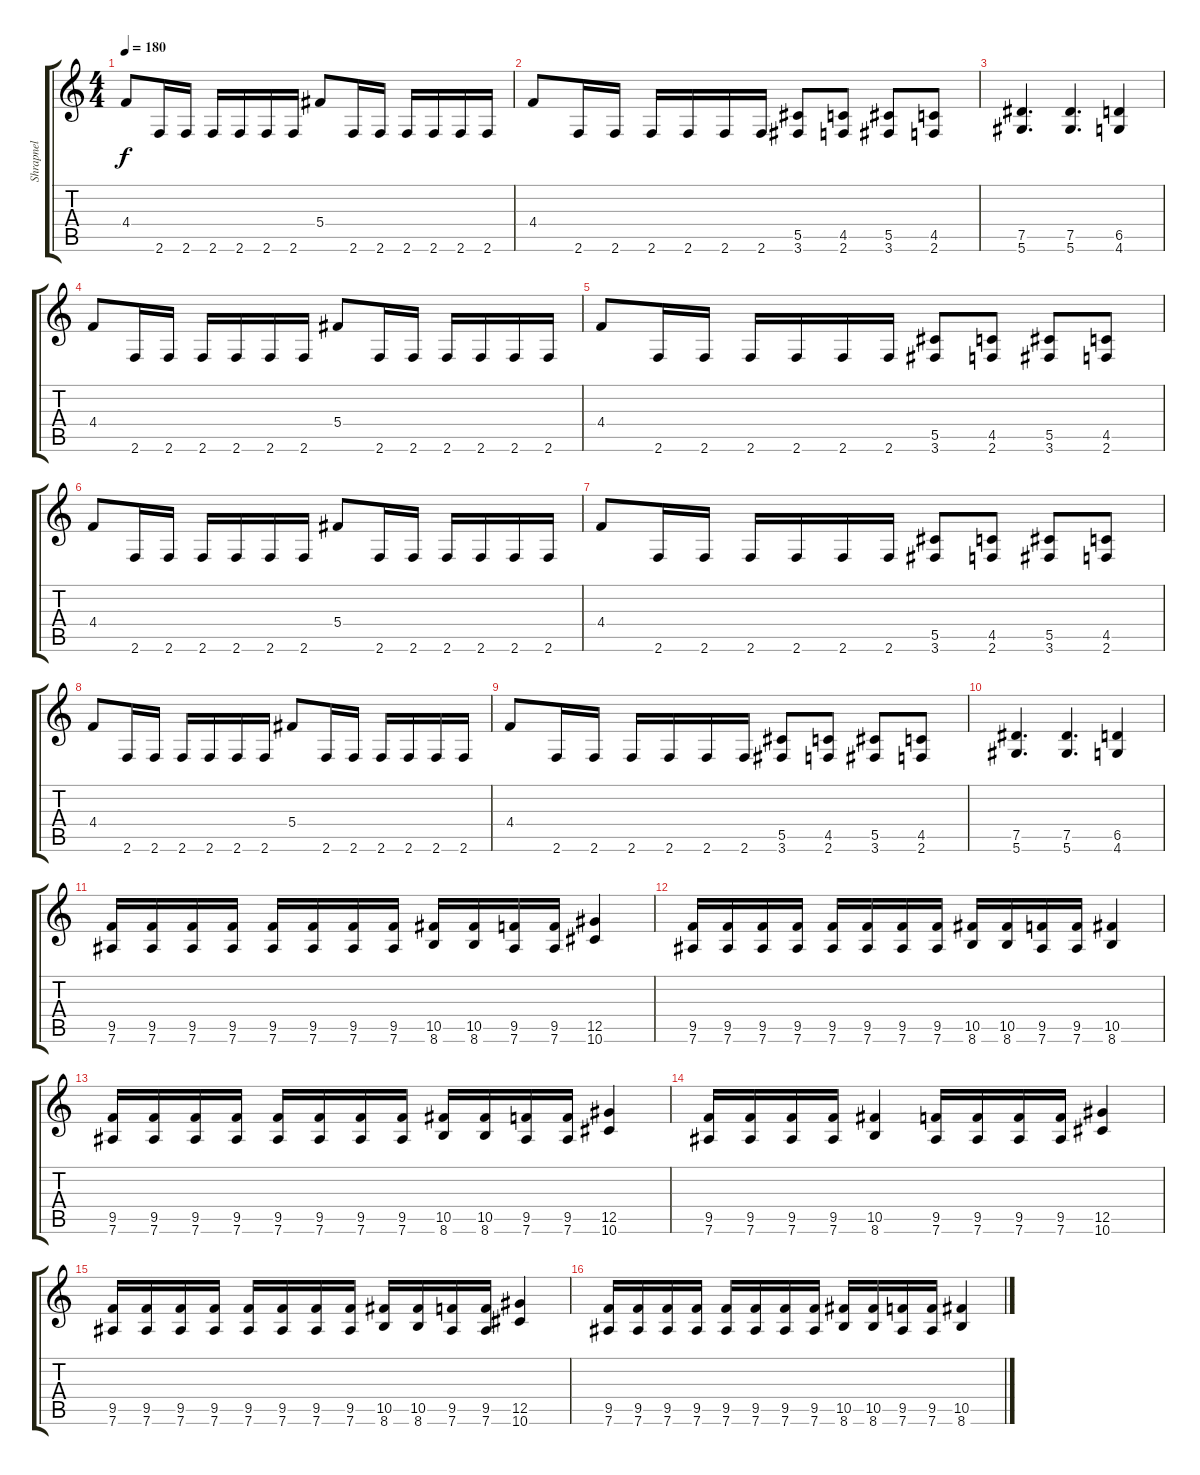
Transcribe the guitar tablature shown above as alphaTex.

\track ("Shrapnel" "Shrapnel") {instrument distortionguitar}
\staff {score tabs}
\tuning (Eb4 Bb3 Gb3 Db3 Ab2 Eb2) {hide}
\ts (4 4)
\tempo 180
\clef g2
\ks c
4.4.8{dy f} 2.6.16 2.6.16 2.6.16 2.6.16 2.6.16 2.6.16 5.4.8 2.6.16 2.6.16 2.6.16 2.6.16 2.6.16 2.6.16 |
4.4.8 2.6.16 2.6.16 2.6.16 2.6.16 2.6.16 2.6.16 (5.5 3.6).8 (4.5 2.6).8 (5.5 3.6).8 (4.5 2.6).8 |
(7.5 5.6).4{d} (7.5 5.6).4{d} (6.5 4.6).4 |
4.4.8 2.6.16 2.6.16 2.6.16 2.6.16 2.6.16 2.6.16 5.4.8 2.6.16 2.6.16 2.6.16 2.6.16 2.6.16 2.6.16 |
4.4.8 2.6.16 2.6.16 2.6.16 2.6.16 2.6.16 2.6.16 (5.5 3.6).8 (4.5 2.6).8 (5.5 3.6).8 (4.5 2.6).8 |
4.4.8 2.6.16 2.6.16 2.6.16 2.6.16 2.6.16 2.6.16 5.4.8 2.6.16 2.6.16 2.6.16 2.6.16 2.6.16 2.6.16 |
4.4.8 2.6.16 2.6.16 2.6.16 2.6.16 2.6.16 2.6.16 (5.5 3.6).8 (4.5 2.6).8 (5.5 3.6).8 (4.5 2.6).8 |
4.4.8 2.6.16 2.6.16 2.6.16 2.6.16 2.6.16 2.6.16 5.4.8 2.6.16 2.6.16 2.6.16 2.6.16 2.6.16 2.6.16 |
4.4.8 2.6.16 2.6.16 2.6.16 2.6.16 2.6.16 2.6.16 (5.5 3.6).8 (4.5 2.6).8 (5.5 3.6).8 (4.5 2.6).8 |
(7.5 5.6).4{d} (7.5 5.6).4{d} (6.5 4.6).4 |
(9.5 7.6).16 (9.5 7.6).16 (9.5 7.6).16 (9.5 7.6).16 (9.5 7.6).16 (9.5 7.6).16 (9.5 7.6).16 (9.5 7.6).16 (10.5 8.6).16 (10.5 8.6).16 (9.5 7.6).16 (9.5 7.6).16 (12.5 10.6).4 |
(9.5 7.6).16 (9.5 7.6).16 (9.5 7.6).16 (9.5 7.6).16 (9.5 7.6).16 (9.5 7.6).16 (9.5 7.6).16 (9.5 7.6).16 (10.5 8.6).16 (10.5 8.6).16 (9.5 7.6).16 (9.5 7.6).16 (10.5 8.6).4 |
(9.5 7.6).16 (9.5 7.6).16 (9.5 7.6).16 (9.5 7.6).16 (9.5 7.6).16 (9.5 7.6).16 (9.5 7.6).16 (9.5 7.6).16 (10.5 8.6).16 (10.5 8.6).16 (9.5 7.6).16 (9.5 7.6).16 (12.5 10.6).4 |
(9.5 7.6).16 (9.5 7.6).16 (9.5 7.6).16 (9.5 7.6).16 (10.5 8.6).4 (9.5 7.6).16 (9.5 7.6).16 (9.5 7.6).16 (9.5 7.6).16 (12.5 10.6).4 |
(9.5 7.6).16 (9.5 7.6).16 (9.5 7.6).16 (9.5 7.6).16 (9.5 7.6).16 (9.5 7.6).16 (9.5 7.6).16 (9.5 7.6).16 (10.5 8.6).16 (10.5 8.6).16 (9.5 7.6).16 (9.5 7.6).16 (12.5 10.6).4 |
(9.5 7.6).16 (9.5 7.6).16 (9.5 7.6).16 (9.5 7.6).16 (9.5 7.6).16 (9.5 7.6).16 (9.5 7.6).16 (9.5 7.6).16 (10.5 8.6).16 (10.5 8.6).16 (9.5 7.6).16 (9.5 7.6).16 (10.5 8.6).4
